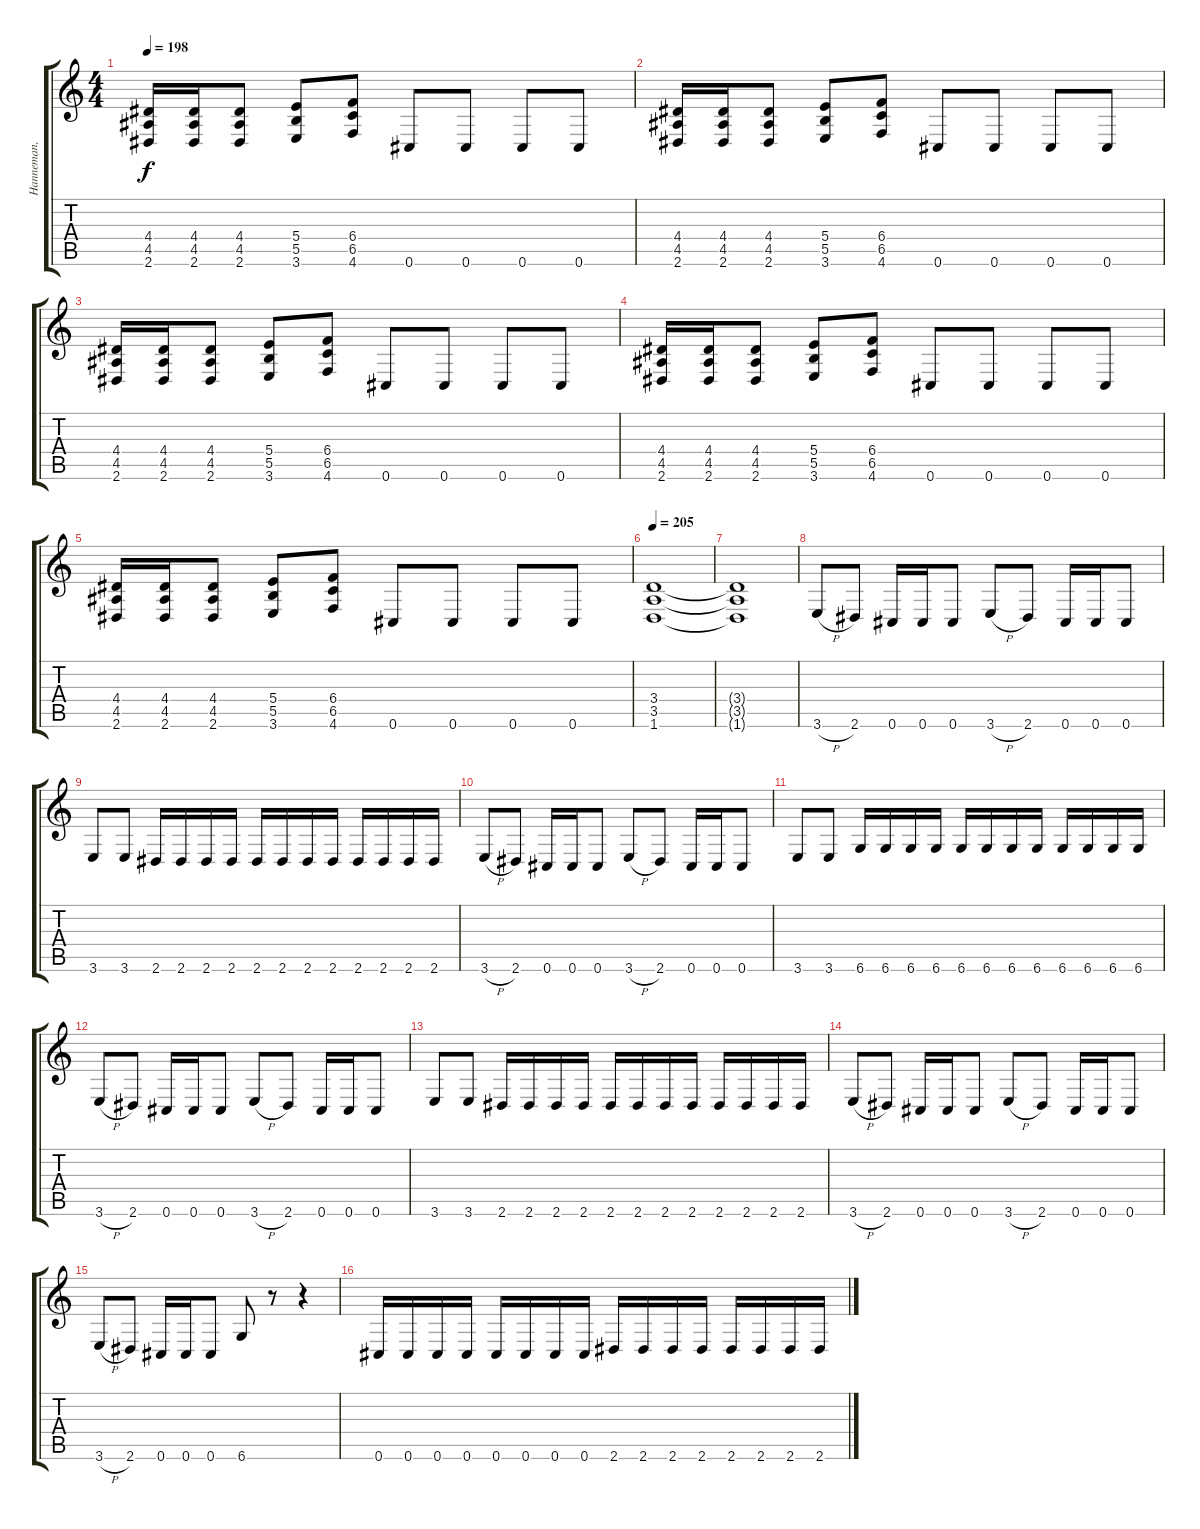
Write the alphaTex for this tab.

\track ("Hanneman, Jeff" "Hanneman, ") {instrument distortionguitar}
\staff {score tabs}
\tuning (Db4 Ab3 E3 B2 Gb2 Db2) {hide}
\ts (4 4)
\tempo 198
\clef g2
\ks c
(4.4 4.5 2.6).16{dy f} (4.4 4.5 2.6).16 (4.4 4.5 2.6).8 (5.4 5.5 3.6).8 (6.4 6.5 4.6).8 0.6.8 0.6.8 0.6.8 0.6.8 |
(4.4 4.5 2.6).16 (4.4 4.5 2.6).16 (4.4 4.5 2.6).8 (5.4 5.5 3.6).8 (6.4 6.5 4.6).8 0.6.8 0.6.8 0.6.8 0.6.8 |
(4.4 4.5 2.6).16 (4.4 4.5 2.6).16 (4.4 4.5 2.6).8 (5.4 5.5 3.6).8 (6.4 6.5 4.6).8 0.6.8 0.6.8 0.6.8 0.6.8 |
(4.4 4.5 2.6).16 (4.4 4.5 2.6).16 (4.4 4.5 2.6).8 (5.4 5.5 3.6).8 (6.4 6.5 4.6).8 0.6.8 0.6.8 0.6.8 0.6.8 |
(4.4 4.5 2.6).16 (4.4 4.5 2.6).16 (4.4 4.5 2.6).8 (5.4 5.5 3.6).8 (6.4 6.5 4.6).8 0.6.8 0.6.8 0.6.8 0.6.8 |
\tempo 205
(3.4 3.5 1.6).1 |
(3.4{t} 3.5{t} 1.6{t}).1 |
3.6{h}.8 2.6.8 0.6.16 0.6.16 0.6.8 3.6{h}.8 2.6.8 0.6.16 0.6.16 0.6.8 |
3.6.8 3.6.8 2.6.16 2.6.16 2.6.16 2.6.16 2.6.16 2.6.16 2.6.16 2.6.16 2.6.16 2.6.16 2.6.16 2.6.16 |
3.6{h}.8 2.6.8 0.6.16 0.6.16 0.6.8 3.6{h}.8 2.6.8 0.6.16 0.6.16 0.6.8 |
3.6.8 3.6.8 6.6.16 6.6.16 6.6.16 6.6.16 6.6.16 6.6.16 6.6.16 6.6.16 6.6.16 6.6.16 6.6.16 6.6.16 |
3.6{h}.8 2.6.8 0.6.16 0.6.16 0.6.8 3.6{h}.8 2.6.8 0.6.16 0.6.16 0.6.8 |
3.6.8 3.6.8 2.6.16 2.6.16 2.6.16 2.6.16 2.6.16 2.6.16 2.6.16 2.6.16 2.6.16 2.6.16 2.6.16 2.6.16 |
3.6{h}.8 2.6.8 0.6.16 0.6.16 0.6.8 3.6{h}.8 2.6.8 0.6.16 0.6.16 0.6.8 |
3.6{h}.8 2.6.8 0.6.16 0.6.16 0.6.8 6.6.8 r.8 r.4 |
0.6.16 0.6.16 0.6.16 0.6.16 0.6.16 0.6.16 0.6.16 0.6.16 2.6.16 2.6.16 2.6.16 2.6.16 2.6.16 2.6.16 2.6.16 2.6.16
